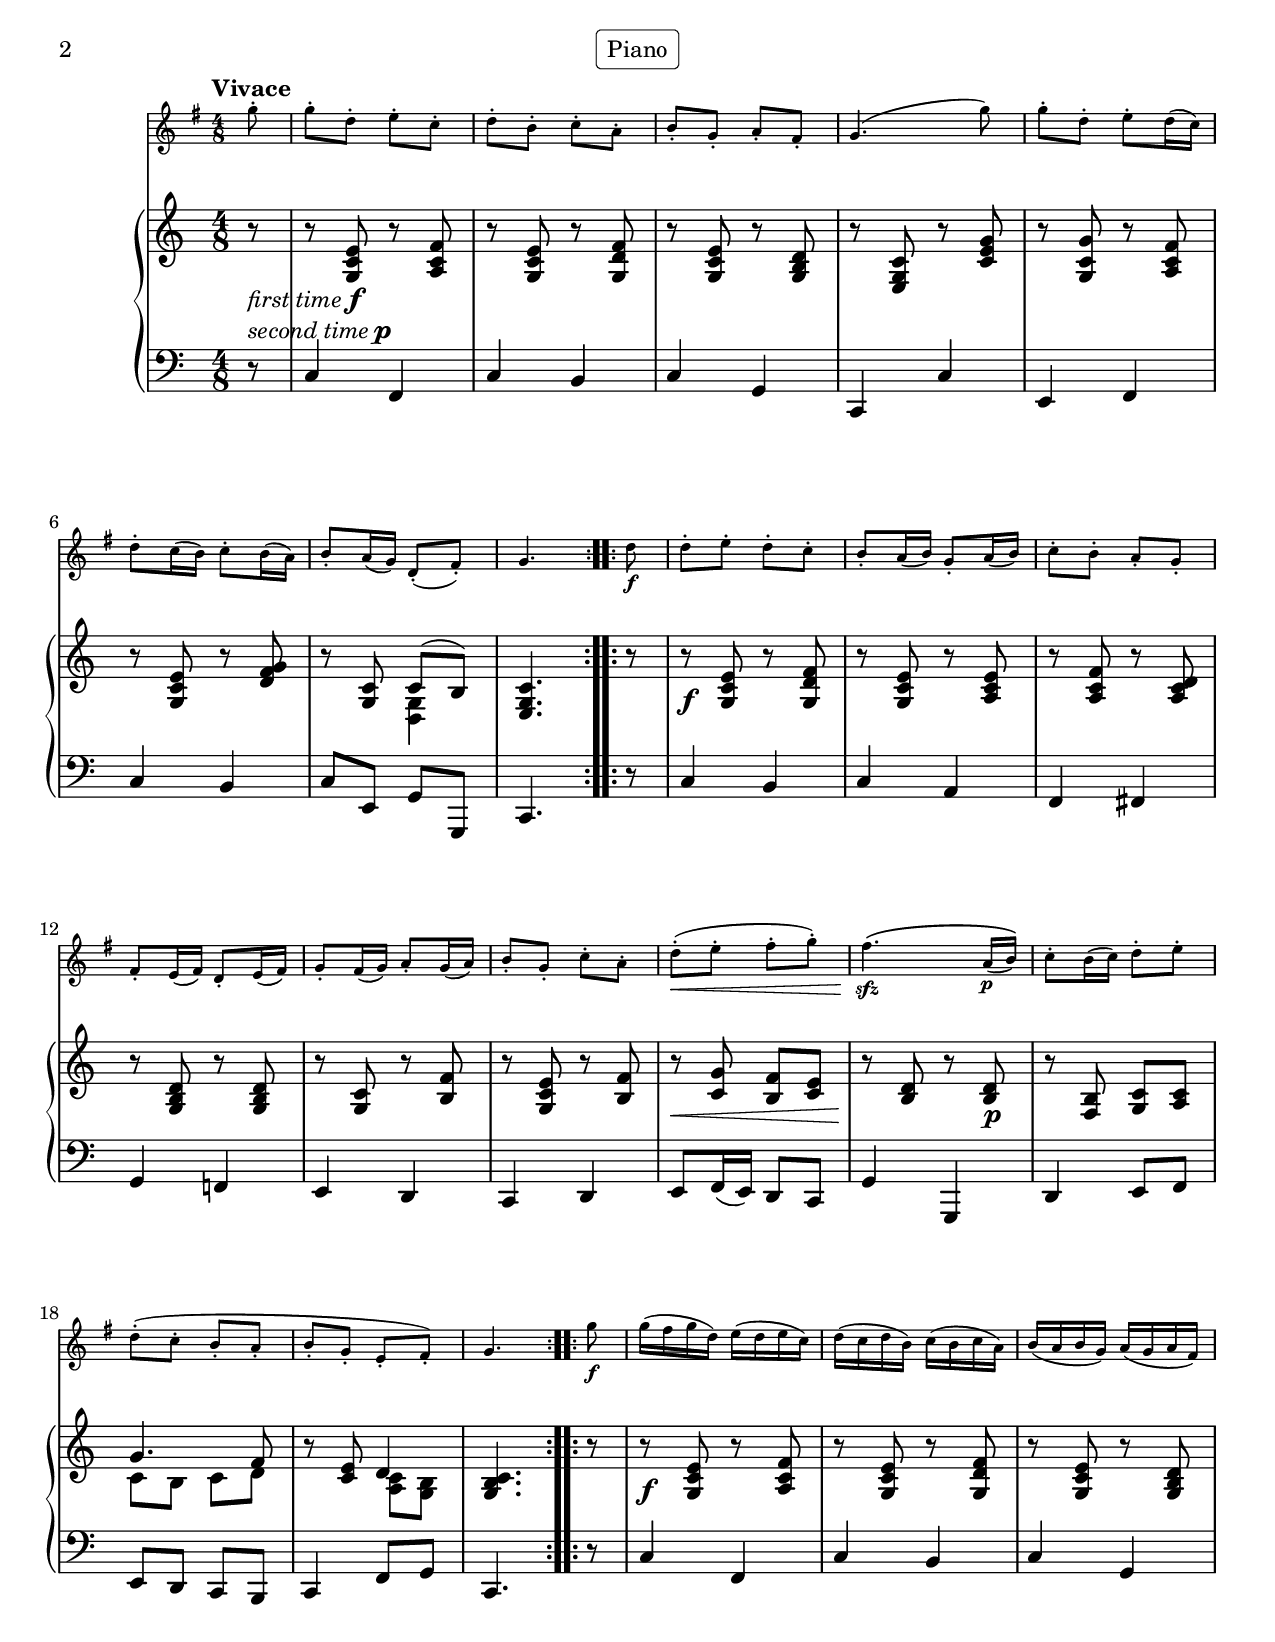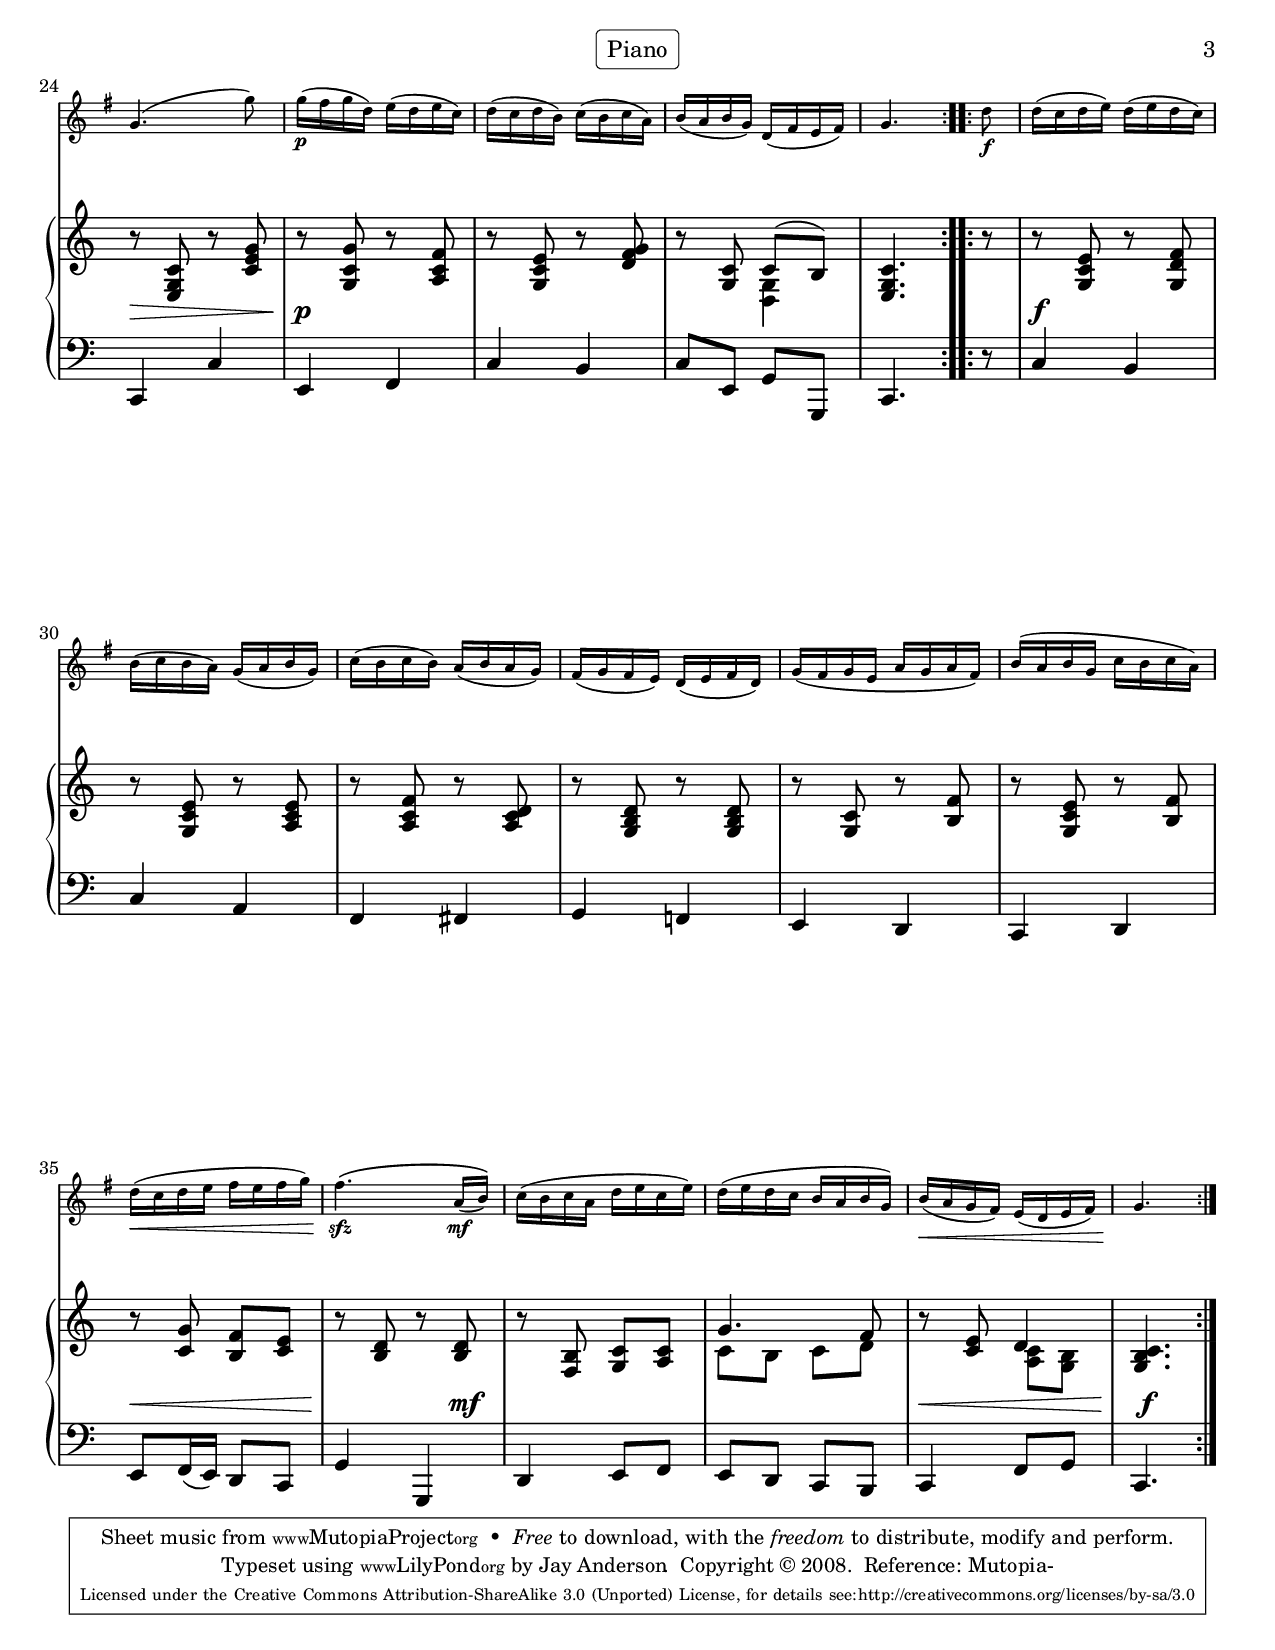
\version "2.15.23"

\version "2.15.23"

\layout
{
  \context
  {
    \Score
    \accepts "SoloStaff"
    skipBars = ##t
    extraNatural = ##f
    \override PaperColumn #'keep-inside-line = ##t
    \override NonMusicalPaperColumn #'keep-inside-line = ##t
    autoAccidentals = #`(Staff ,(make-accidental-rule 'same-octave 0)
                               ,(make-accidental-rule 'any-octave 0)
                               ,(make-accidental-rule 'same-octave 1))
    tempoHideNote = ##t
  }

  \context
  {
    \Staff
    \type "Engraver_group"
    \name "SoloStaff"

    \alias "Staff"

    fontSize = #-3
    \override StaffSymbol #'staff-space = #(magstep -3)
    \override RehearsalMark #'font-size = #0
  }
}

\midi
{
  \context
  {
    \Voice
    \remove "Dynamic_performer"
  }

  \context
  {
    \Score
    \accepts "SoloStaff"
  }

  \context
  {
    \Staff
    \type "Performer_group"
    \name "SoloStaff"

    \alias "Staff"
  }
}

\paper
{
  ragged-right = ##f
  ragged-last = ##f
  ragged-bottom = ##f
  ragged-last-bottom = ##f

  #(set-paper-size "letter")
  %two-sided = ##t
  %page-breaking = #ly:page-turn-breaking
  scoreTitleMarkup = ##f
  bookTitleMarkup = \markup
  \column
  {
    \vspace #12
    \fill-line { \fontsize #10 {\fromproperty #'header:title } }
    \vspace #2
    \fill-line { \fontsize #6 {\fromproperty #'header:subtitle } }
    \vspace #2
    \fill-line { \fontsize #4 {\fromproperty #'header:composer } }
    \vspace #2
    \fill-line { \fontsize #2 {\fromproperty #'header:opus } }
    \vspace #5
    \fill-line { \fontsize #5 \rounded-box \pad-markup #1.0 {\fromproperty #'header:instrument } }
  }

  oddHeaderMarkup = \markup
  \fill-line
  {
    ""
    \on-the-fly #not-first-page \rounded-box \pad-markup #0.5 \fromproperty #'header:instrument
    \on-the-fly #print-page-number-check-first \fromproperty #'page:page-number-string
  }

  evenHeaderMarkup = \markup
  \fill-line
  {
    \on-the-fly #print-page-number-check-first \fromproperty #'page:page-number-string
    \on-the-fly #not-first-page \rounded-box \pad-markup #0.5 \fromproperty #'header:instrument
    ""
  }
}


instrument = "Piano"

\book
{
  \version "2.15.23"

\header
{
  title = "Five Ancient French Dances"
  subtitle = "V. Le Basque"
  composer = "Marin Marais"
  instrument = \instrument

  date = "1828"
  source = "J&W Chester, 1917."
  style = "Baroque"
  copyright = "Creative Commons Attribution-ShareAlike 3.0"
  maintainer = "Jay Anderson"
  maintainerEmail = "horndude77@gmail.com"
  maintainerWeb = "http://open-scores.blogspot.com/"
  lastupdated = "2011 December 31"
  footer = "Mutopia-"
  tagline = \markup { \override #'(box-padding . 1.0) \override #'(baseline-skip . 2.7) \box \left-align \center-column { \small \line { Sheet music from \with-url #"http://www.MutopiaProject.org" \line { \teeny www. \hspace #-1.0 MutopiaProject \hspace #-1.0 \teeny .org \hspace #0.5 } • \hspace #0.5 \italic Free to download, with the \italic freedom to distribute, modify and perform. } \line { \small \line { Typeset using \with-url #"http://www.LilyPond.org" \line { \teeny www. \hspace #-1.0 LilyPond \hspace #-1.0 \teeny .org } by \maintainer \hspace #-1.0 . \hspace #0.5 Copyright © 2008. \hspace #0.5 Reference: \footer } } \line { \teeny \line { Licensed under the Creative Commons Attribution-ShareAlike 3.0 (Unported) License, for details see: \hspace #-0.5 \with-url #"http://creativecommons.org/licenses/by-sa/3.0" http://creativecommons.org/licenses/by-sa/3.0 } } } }
}


  \pageBreak \allowPageTurn

  \score
  {
    <<
      \new SoloStaff
      {
        \transpose f c' { \relative c''
{
  \key c \major
  \repeat volta 2
  {
    c8-. |
    c-. g-. a-. f-. |
    g-. e-. f-. d-. |
    e-. c-. d-. b-. |
    c4.( c'8) |
    c-. g-. a-. g16( f) |
    g8-. f16( e) f8-. e16( d) |
    e8-. d16( c) g8-.( b-.) |
    c4.
  }
  \repeat volta 2
  {
    g'8\f |
    g-. a-. g-. f-. |
    e-. d16( e) c8-. d16( e) |
    f8-. e-. d-. c-. |
    b-. a16( b) g8-. a16( b) |
    c8-. b16( c) d8-. c16( d) |
    e8-. c-. f-. d-. |
    g-.(\< a-. b-. c-.) |
    b4.\(\sfz d,16(\p e)\) |
    f8-. e16( f) g8-. a-. |
    g-.( f-. e-. d-. |
    e-. c-. a-. b-.) |
    c4.
  }
  \repeat volta 2
  {
    c'8\f |
    c16( b c g) a( g a f) |
    g( f g e) f( e f d) |
    e( d e c) d( c d b) |
    c4.( c'8) |
    c16(\p b c g) a( g a f) |
    g( f g e) f( e f d) |
    e( d e c) g( b a b) |
    c4.
  }
  \repeat volta 2
  {
    g'8\f |
    g16( f g a) g( a g f) |
    e( f e d) c( d e c) |
    f( e f e) d( e d c) |
    b( c b a) g( a b g) |
    c( b c a d c d b) |
    e( d e c f e f d) |
    g(\< f g a b a b c) |
    b4.\sfz\( d,16(\mf e)\) |
    f( e f d g a f a) |
    g( a g f e d e c) |
    e(\< d c b) a( g a b) |
    c4.\!
  }
}
 }
      }
      \new PianoStaff
      <<
        \set PianoStaff.connectArpeggios = ##t
        \new Staff="RH" { \relative c'
{
  \repeat unfold 2
  {
    \repeat volta 2
    {
      r8 |
      r <e c g> r <f c a> |
      r <e c g> r <f d g,> |
      r <e c g> r <d b g> |
      r <c g e> r <g' e c> |
      r <g c, g> r <f c a> |
      r <e c g> r <f d g> |
      r <c g> << {c8( b)} \\ {<g d>4} >> |
      <c g e>4.
    }
    \repeat volta 2
    {
      r8 |
      r <e c g> r <f d g,> |
      r <e c g> r <e c a> |
      r <f c a> r <d c a> |
      r <d b g> r <d b g> |
      r <c g> r <f b,> |
      r <e c g> r <f b,> |
      r <g c,> <f b,> <e c> |
      r <d b> r <d b> |
      r <b f> <c g> <c a> |
      << {g'4. f8} \\ {c8 b c d} >> |
      r8 <e c> << {d4} \\ {<c a>8 <b g>} >> |
      <c b g>4.
    }
  }
}
 }
        \new Dynamics { {
  \repeat volta 2
  {
    s8-\markup{\column {\line {first time \dynamic f} \line {second time \dynamic p}}} |
    s2*7 |
    s4.
  }
  \repeat volta 2
  {
    s8 |
    s2*6\f |
    s2\< s1*0\! |
    s4. s8\p |
    s2*3 |
    s4.
  }
  \repeat volta 2
  {
    s8 |
    s2*3\f |
    s2\> |
    s\p |
    s2*2 |
    s4.
  }
  \repeat volta 2
  {
    s8 |
    s2*6\f |
    s2\< s1*0\! |
    s4. s8\mf |
    s2*2 |
    s2\< |
    s4.\f
  }
}
 }
        \new Staff="LH" << { \relative c
{
  \clef bass
  \repeat unfold 2
  {
    \repeat volta 2
    {
      r8 |
      c4 f, |
      c' b |
      c g |
      c, c' |
      e, f |
      c' b |
      c8 e, g g, |
      c4.
    }
    \repeat volta 2
    {
      r8 |
      c'4 b |
      c a |
      f fis |
      g f |
      e d |
      c d |
      e8 f16( e) d8 c |
      g'4 g, |
      d' e8 f |
      e d c b |
      c4 f8 g |
      c,4.
    }
  }
}
 } { \include "outline.ily" } >>
      >>
    >>
    \layout { }
  }

  %midi
  \score
  {
    %\unfoldRepeats
    <<
      \new Staff \with {midiInstrument = "french horn"} { \relative c''
{
  \key c \major
  \repeat volta 2
  {
    c8-. |
    c-. g-. a-. f-. |
    g-. e-. f-. d-. |
    e-. c-. d-. b-. |
    c4.( c'8) |
    c-. g-. a-. g16( f) |
    g8-. f16( e) f8-. e16( d) |
    e8-. d16( c) g8-.( b-.) |
    c4.
  }
  \repeat volta 2
  {
    g'8\f |
    g-. a-. g-. f-. |
    e-. d16( e) c8-. d16( e) |
    f8-. e-. d-. c-. |
    b-. a16( b) g8-. a16( b) |
    c8-. b16( c) d8-. c16( d) |
    e8-. c-. f-. d-. |
    g-.(\< a-. b-. c-.) |
    b4.\(\sfz d,16(\p e)\) |
    f8-. e16( f) g8-. a-. |
    g-.( f-. e-. d-. |
    e-. c-. a-. b-.) |
    c4.
  }
  \repeat volta 2
  {
    c'8\f |
    c16( b c g) a( g a f) |
    g( f g e) f( e f d) |
    e( d e c) d( c d b) |
    c4.( c'8) |
    c16(\p b c g) a( g a f) |
    g( f g e) f( e f d) |
    e( d e c) g( b a b) |
    c4.
  }
  \repeat volta 2
  {
    g'8\f |
    g16( f g a) g( a g f) |
    e( f e d) c( d e c) |
    f( e f e) d( e d c) |
    b( c b a) g( a b g) |
    c( b c a d c d b) |
    e( d e c f e f d) |
    g(\< f g a b a b c) |
    b4.\sfz\( d,16(\mf e)\) |
    f( e f d g a f a) |
    g( a g f e d e c) |
    e(\< d c b) a( g a b) |
    c4.\!
  }
}
 }
      \new PianoStaff
      <<
        \new Staff="RH" << { \relative c'
{
  \repeat unfold 2
  {
    \repeat volta 2
    {
      r8 |
      r <e c g> r <f c a> |
      r <e c g> r <f d g,> |
      r <e c g> r <d b g> |
      r <c g e> r <g' e c> |
      r <g c, g> r <f c a> |
      r <e c g> r <f d g> |
      r <c g> << {c8( b)} \\ {<g d>4} >> |
      <c g e>4.
    }
    \repeat volta 2
    {
      r8 |
      r <e c g> r <f d g,> |
      r <e c g> r <e c a> |
      r <f c a> r <d c a> |
      r <d b g> r <d b g> |
      r <c g> r <f b,> |
      r <e c g> r <f b,> |
      r <g c,> <f b,> <e c> |
      r <d b> r <d b> |
      r <b f> <c g> <c a> |
      << {g'4. f8} \\ {c8 b c d} >> |
      r8 <e c> << {d4} \\ {<c a>8 <b g>} >> |
      <c b g>4.
    }
  }
}
 } { \include "piano_dynamics.ily"} >>
        \new Staff="LH" << { \relative c
{
  \clef bass
  \repeat unfold 2
  {
    \repeat volta 2
    {
      r8 |
      c4 f, |
      c' b |
      c g |
      c, c' |
      e, f |
      c' b |
      c8 e, g g, |
      c4.
    }
    \repeat volta 2
    {
      r8 |
      c'4 b |
      c a |
      f fis |
      g f |
      e d |
      c d |
      e8 f16( e) d8 c |
      g'4 g, |
      d' e8 f |
      e d c b |
      c4 f8 g |
      c,4.
    }
  }
}
 } { \include "piano_dynamics.ily"} >>
      >>
      { {
  \tempo "Vivace" 4=92
  \time 4/8
  \partial 8
  \repeat unfold 2
  {
    \repeat volta 2
    {
      s8 |
      s2*7 |
      s4.
    }
    \repeat volta 2
    {
      s8 |
      s2*11 |
      s4.
    }
  }
}
 }
    >>
    \midi { }
  }
}
